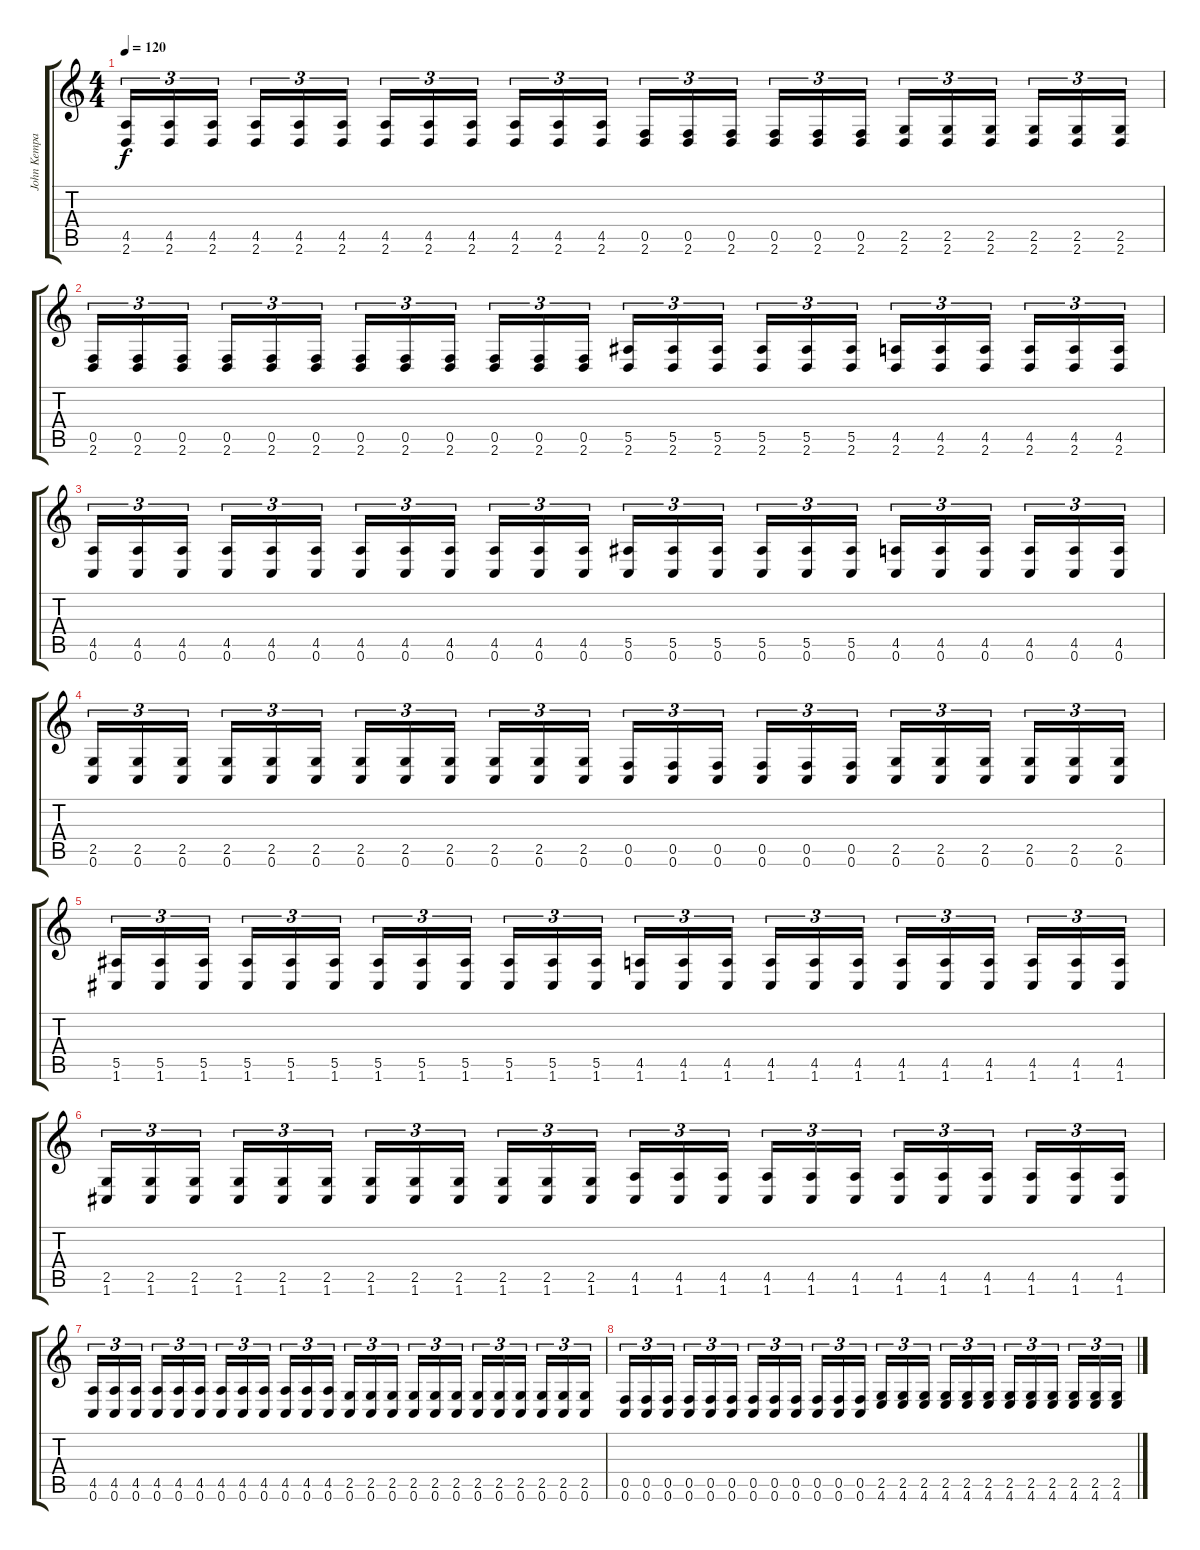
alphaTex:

\track ("John Kempainen (Rhythm Guitar)" "John Kempa") {instrument distortionguitar}
\staff {score tabs}
\tuning (C4 G3 Eb3 Bb2 F2 C2) {hide}
\ts (4 4)
\tempo 120
\clef g2
\ks c
(4.5 2.6).16{tu (3 2) dy f volume 16} (4.5 2.6).16{tu (3 2)} (4.5 2.6).16{tu (3 2)} (4.5 2.6).16{tu (3 2)} (4.5 2.6).16{tu (3 2)} (4.5 2.6).16{tu (3 2)} (4.5 2.6).16{tu (3 2)} (4.5 2.6).16{tu (3 2)} (4.5 2.6).16{tu (3 2)} (4.5 2.6).16{tu (3 2)} (4.5 2.6).16{tu (3 2)} (4.5 2.6).16{tu (3 2)} (0.5 2.6).16{tu (3 2)} (0.5 2.6).16{tu (3 2)} (0.5 2.6).16{tu (3 2)} (0.5 2.6).16{tu (3 2)} (0.5 2.6).16{tu (3 2)} (0.5 2.6).16{tu (3 2)} (2.5 2.6).16{tu (3 2)} (2.5 2.6).16{tu (3 2)} (2.5 2.6).16{tu (3 2)} (2.5 2.6).16{tu (3 2)} (2.5 2.6).16{tu (3 2)} (2.5 2.6).16{tu (3 2)} |
(0.5 2.6).16{tu (3 2)} (0.5 2.6).16{tu (3 2)} (0.5 2.6).16{tu (3 2)} (0.5 2.6).16{tu (3 2)} (0.5 2.6).16{tu (3 2)} (0.5 2.6).16{tu (3 2)} (0.5 2.6).16{tu (3 2)} (0.5 2.6).16{tu (3 2)} (0.5 2.6).16{tu (3 2)} (0.5 2.6).16{tu (3 2)} (0.5 2.6).16{tu (3 2)} (0.5 2.6).16{tu (3 2)} (5.5 2.6).16{tu (3 2)} (5.5 2.6).16{tu (3 2)} (5.5 2.6).16{tu (3 2)} (5.5 2.6).16{tu (3 2)} (5.5 2.6).16{tu (3 2)} (5.5 2.6).16{tu (3 2)} (4.5 2.6).16{tu (3 2)} (4.5 2.6).16{tu (3 2)} (4.5 2.6).16{tu (3 2)} (4.5 2.6).16{tu (3 2)} (4.5 2.6).16{tu (3 2)} (4.5 2.6).16{tu (3 2)} |
(4.5 0.6).16{tu (3 2)} (4.5 0.6).16{tu (3 2)} (4.5 0.6).16{tu (3 2)} (4.5 0.6).16{tu (3 2)} (4.5 0.6).16{tu (3 2)} (4.5 0.6).16{tu (3 2)} (4.5 0.6).16{tu (3 2)} (4.5 0.6).16{tu (3 2)} (4.5 0.6).16{tu (3 2)} (4.5 0.6).16{tu (3 2)} (4.5 0.6).16{tu (3 2)} (4.5 0.6).16{tu (3 2)} (5.5 0.6).16{tu (3 2)} (5.5 0.6).16{tu (3 2)} (5.5 0.6).16{tu (3 2)} (5.5 0.6).16{tu (3 2)} (5.5 0.6).16{tu (3 2)} (5.5 0.6).16{tu (3 2)} (4.5 0.6).16{tu (3 2)} (4.5 0.6).16{tu (3 2)} (4.5 0.6).16{tu (3 2)} (4.5 0.6).16{tu (3 2)} (4.5 0.6).16{tu (3 2)} (4.5 0.6).16{tu (3 2)} |
(2.5 0.6).16{tu (3 2)} (2.5 0.6).16{tu (3 2)} (2.5 0.6).16{tu (3 2)} (2.5 0.6).16{tu (3 2)} (2.5 0.6).16{tu (3 2)} (2.5 0.6).16{tu (3 2)} (2.5 0.6).16{tu (3 2)} (2.5 0.6).16{tu (3 2)} (2.5 0.6).16{tu (3 2)} (2.5 0.6).16{tu (3 2)} (2.5 0.6).16{tu (3 2)} (2.5 0.6).16{tu (3 2)} (0.5 0.6).16{tu (3 2)} (0.5 0.6).16{tu (3 2)} (0.5 0.6).16{tu (3 2)} (0.5 0.6).16{tu (3 2)} (0.5 0.6).16{tu (3 2)} (0.5 0.6).16{tu (3 2)} (2.5 0.6).16{tu (3 2)} (2.5 0.6).16{tu (3 2)} (2.5 0.6).16{tu (3 2)} (2.5 0.6).16{tu (3 2)} (2.5 0.6).16{tu (3 2)} (2.5 0.6).16{tu (3 2)} |
(5.5 1.6).16{tu (3 2)} (5.5 1.6).16{tu (3 2)} (5.5 1.6).16{tu (3 2)} (5.5 1.6).16{tu (3 2)} (5.5 1.6).16{tu (3 2)} (5.5 1.6).16{tu (3 2)} (5.5 1.6).16{tu (3 2)} (5.5 1.6).16{tu (3 2)} (5.5 1.6).16{tu (3 2)} (5.5 1.6).16{tu (3 2)} (5.5 1.6).16{tu (3 2)} (5.5 1.6).16{tu (3 2)} (4.5 1.6).16{tu (3 2)} (4.5 1.6).16{tu (3 2)} (4.5 1.6).16{tu (3 2)} (4.5 1.6).16{tu (3 2)} (4.5 1.6).16{tu (3 2)} (4.5 1.6).16{tu (3 2)} (4.5 1.6).16{tu (3 2)} (4.5 1.6).16{tu (3 2)} (4.5 1.6).16{tu (3 2)} (4.5 1.6).16{tu (3 2)} (4.5 1.6).16{tu (3 2)} (4.5 1.6).16{tu (3 2)} |
(2.5 1.6).16{tu (3 2)} (2.5 1.6).16{tu (3 2)} (2.5 1.6).16{tu (3 2)} (2.5 1.6).16{tu (3 2)} (2.5 1.6).16{tu (3 2)} (2.5 1.6).16{tu (3 2)} (2.5 1.6).16{tu (3 2)} (2.5 1.6).16{tu (3 2)} (2.5 1.6).16{tu (3 2)} (2.5 1.6).16{tu (3 2)} (2.5 1.6).16{tu (3 2)} (2.5 1.6).16{tu (3 2)} (4.5 1.6).16{tu (3 2)} (4.5 1.6).16{tu (3 2)} (4.5 1.6).16{tu (3 2)} (4.5 1.6).16{tu (3 2)} (4.5 1.6).16{tu (3 2)} (4.5 1.6).16{tu (3 2)} (4.5 1.6).16{tu (3 2)} (4.5 1.6).16{tu (3 2)} (4.5 1.6).16{tu (3 2)} (4.5 1.6).16{tu (3 2)} (4.5 1.6).16{tu (3 2)} (4.5 1.6).16{tu (3 2)} |
(4.5 0.6).16{tu (3 2)} (4.5 0.6).16{tu (3 2)} (4.5 0.6).16{tu (3 2)} (4.5 0.6).16{tu (3 2)} (4.5 0.6).16{tu (3 2)} (4.5 0.6).16{tu (3 2)} (4.5 0.6).16{tu (3 2)} (4.5 0.6).16{tu (3 2)} (4.5 0.6).16{tu (3 2)} (4.5 0.6).16{tu (3 2)} (4.5 0.6).16{tu (3 2)} (4.5 0.6).16{tu (3 2)} (2.5 0.6).16{tu (3 2)} (2.5 0.6).16{tu (3 2)} (2.5 0.6).16{tu (3 2)} (2.5 0.6).16{tu (3 2)} (2.5 0.6).16{tu (3 2)} (2.5 0.6).16{tu (3 2)} (2.5 0.6).16{tu (3 2)} (2.5 0.6).16{tu (3 2)} (2.5 0.6).16{tu (3 2)} (2.5 0.6).16{tu (3 2)} (2.5 0.6).16{tu (3 2)} (2.5 0.6).16{tu (3 2)} |
(0.5 0.6).16{tu (3 2)} (0.5 0.6).16{tu (3 2)} (0.5 0.6).16{tu (3 2)} (0.5 0.6).16{tu (3 2)} (0.5 0.6).16{tu (3 2)} (0.5 0.6).16{tu (3 2)} (0.5 0.6).16{tu (3 2)} (0.5 0.6).16{tu (3 2)} (0.5 0.6).16{tu (3 2)} (0.5 0.6).16{tu (3 2)} (0.5 0.6).16{tu (3 2)} (0.5 0.6).16{tu (3 2)} (2.5 4.6).16{tu (3 2)} (2.5 4.6).16{tu (3 2)} (2.5 4.6).16{tu (3 2)} (2.5 4.6).16{tu (3 2)} (2.5 4.6).16{tu (3 2)} (2.5 4.6).16{tu (3 2)} (2.5 4.6).16{tu (3 2)} (2.5 4.6).16{tu (3 2)} (2.5 4.6).16{tu (3 2)} (2.5 4.6).16{tu (3 2)} (2.5 4.6).16{tu (3 2)} (2.5 4.6).16{tu (3 2)}
